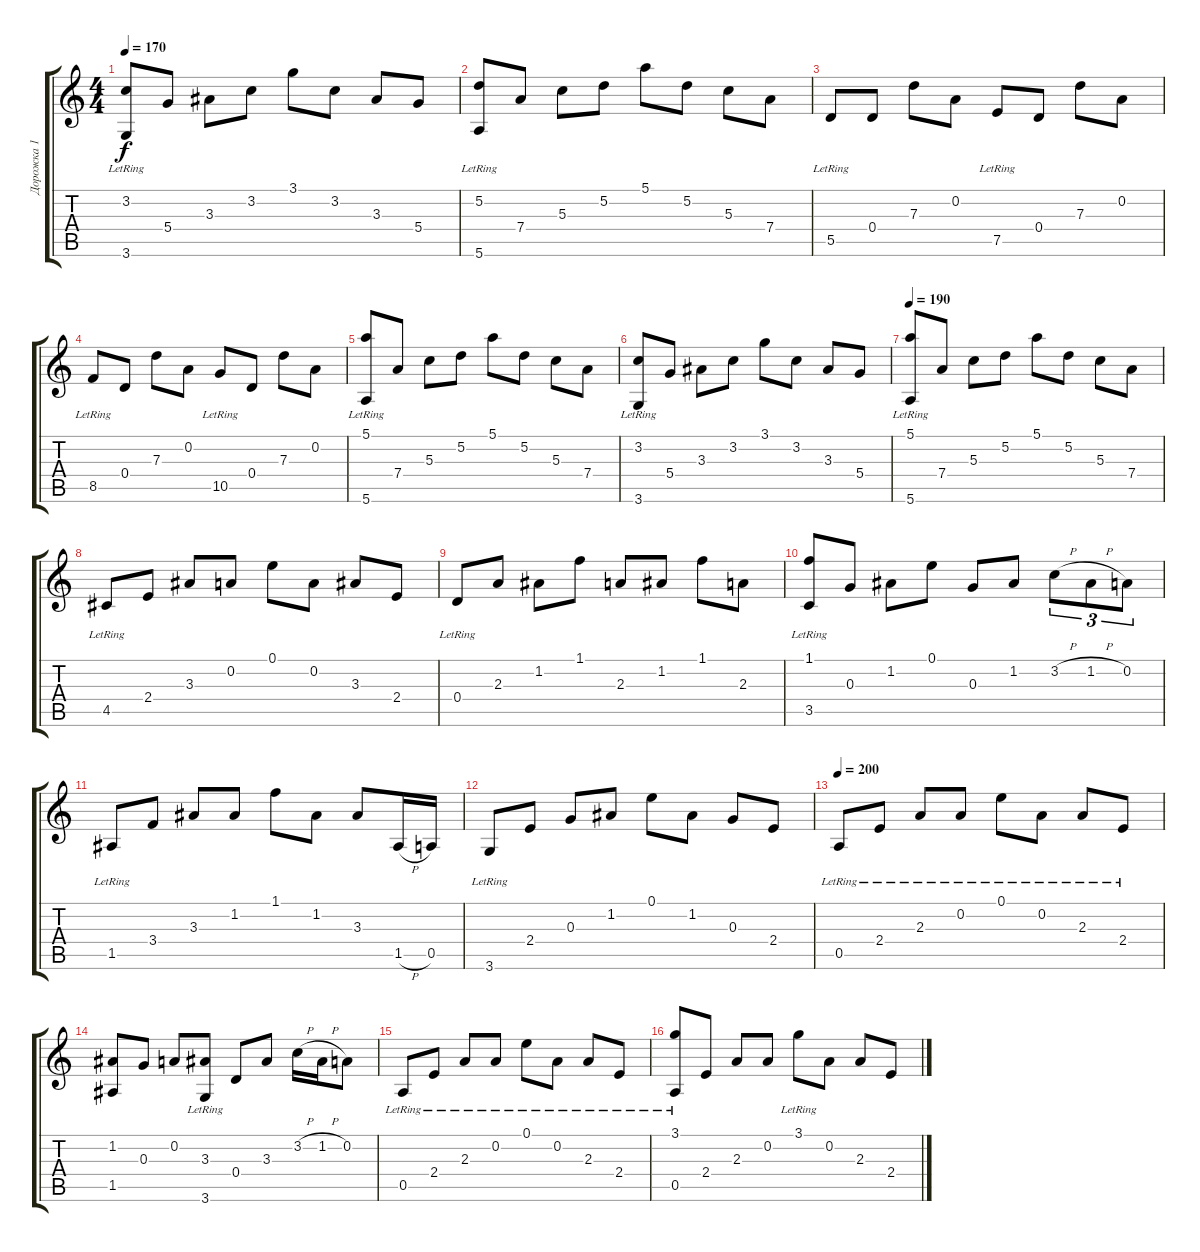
\track ("Дорожка 1" "Дорожка 1") {instrument acousticguitarnylon}
\staff {score tabs}
\tuning (E4 A3 G3 D3 A2 E2) {hide}
\ts (4 4)
\tempo 170
\clef g2
\ks c
(3.2 3.6{lr}).8{dy f} 5.4.8 3.3.8 3.2.8 3.1.8 3.2.8 3.3.8 5.4.8 |
(5.2 5.6{lr}).8 7.4.8 5.3.8 5.2.8 5.1.8 5.2.8 5.3.8 7.4.8 |
5.5{lr}.8 0.4.8 7.3.8 0.2.8 7.5{lr}.8 0.4.8 7.3.8 0.2.8 |
8.5{lr}.8 0.4.8 7.3.8 0.2.8 10.5{lr}.8 0.4.8 7.3.8 0.2.8 |
(5.1 5.6{lr}).8 7.4.8 5.3.8 5.2.8 5.1.8 5.2.8 5.3.8 7.4.8 |
(3.2 3.6{lr}).8 5.4.8 3.3.8 3.2.8 3.1.8 3.2.8 3.3.8 5.4.8 |
\tempo 190
(5.1 5.6{lr}).8 7.4.8 5.3.8 5.2.8 5.1.8 5.2.8 5.3.8 7.4.8 |
4.5{lr}.8 2.4.8 3.3.8 0.2.8 0.1.8 0.2.8 3.3.8 2.4.8 |
0.4{lr}.8 2.3.8 1.2.8 1.1.8 2.3.8 1.2.8 1.1.8 2.3.8 |
(1.1 3.5{lr}).8 0.3.8 1.2.8 0.1.8 0.3.8 1.2.8 3.2{h}.8{tu (3 2)} 1.2{h}.8{tu (3 2)} 0.2.8{tu (3 2)} |
1.5{lr}.8 3.4.8 3.3.8 1.2.8 1.1.8 1.2.8 3.3.8 1.5{h}.16 0.5.16 |
3.6{lr}.8 2.4.8 0.3.8 1.2.8 0.1.8 1.2.8 0.3.8 2.4.8 |
\tempo 200
0.5{lr}.8 2.4{lr}.8 2.3{lr}.8 0.2{lr}.8 0.1{lr}.8 0.2{lr}.8 2.3{lr}.8 2.4{lr}.8 |
(1.2 1.5).8 0.3.8 0.2.8 (3.3 3.6{lr}).8 0.4.8 3.3.8 3.2{h}.16 1.2{h}.16 0.2.8 |
0.5{lr}.8 2.4{lr}.8 2.3{lr}.8 0.2{lr}.8 0.1{lr}.8 0.2{lr}.8 2.3{lr}.8 2.4{lr}.8 |
(3.1{lr} 0.5{lr}).8 2.4.8 2.3.8 0.2.8 3.1{lr}.8 0.2.8 2.3.8 2.4.8
